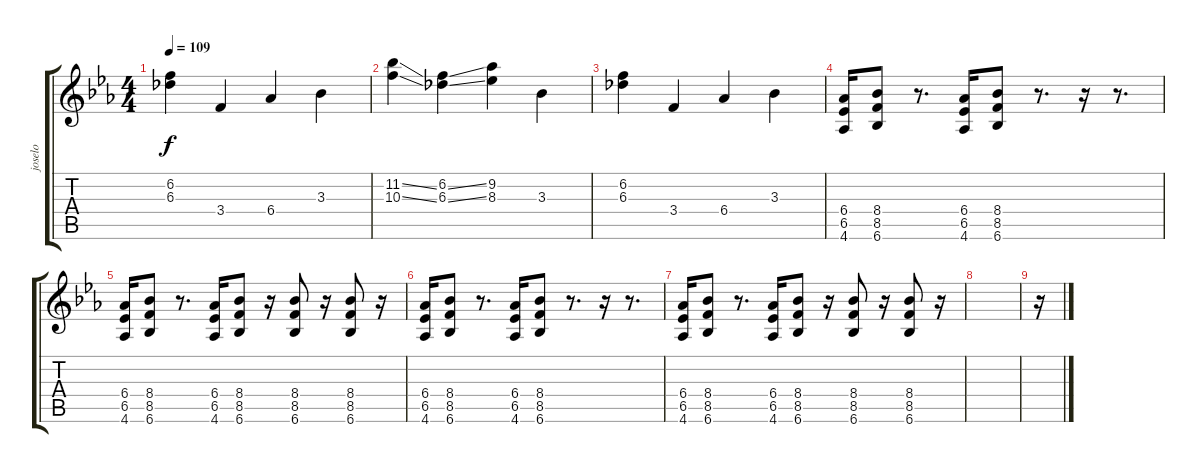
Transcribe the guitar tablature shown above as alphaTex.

\track ("joselo" "joselo") {instrument acousticguitarsteel}
\staff {score tabs}
\tuning (E4 B3 G3 D3 A2 E2) {hide}
\ts (4 4)
\tempo 109
\clef g2
\ks eb
(6.2 6.3).4{dy f} 3.4.4 6.4.4 3.3.4 |
(11.2{ss} 10.3{ss}).4 (6.2{ss} 6.3{ss}).4 (9.2 8.3).4 3.3.4 |
(6.2 6.3).4 3.4.4 6.4.4 3.3.4 |
(6.4 6.5 4.6).16{instrument distortionguitar} (8.4 8.5 6.6).8 r.8{d} (6.4 6.5 4.6).16 (8.4 8.5 6.6).8 r.8{d} r.16 r.8{d} |
(6.4 6.5 4.6).16 (8.4 8.5 6.6).8 r.8{d} (6.4 6.5 4.6).16 (8.4 8.5 6.6).8 r.16 (8.4 8.5 6.6).8 r.16 (8.4 8.5 6.6).8 r.16 |
(6.4 6.5 4.6).16 (8.4 8.5 6.6).8 r.8{d} (6.4 6.5 4.6).16 (8.4 8.5 6.6).8 r.8{d} r.16 r.8{d} |
(6.4 6.5 4.6).16 (8.4 8.5 6.6).8 r.8{d} (6.4 6.5 4.6).16 (8.4 8.5 6.6).8 r.16 (8.4 8.5 6.6).8 r.16 (8.4 8.5 6.6).8 r.16 |
|
r.16
